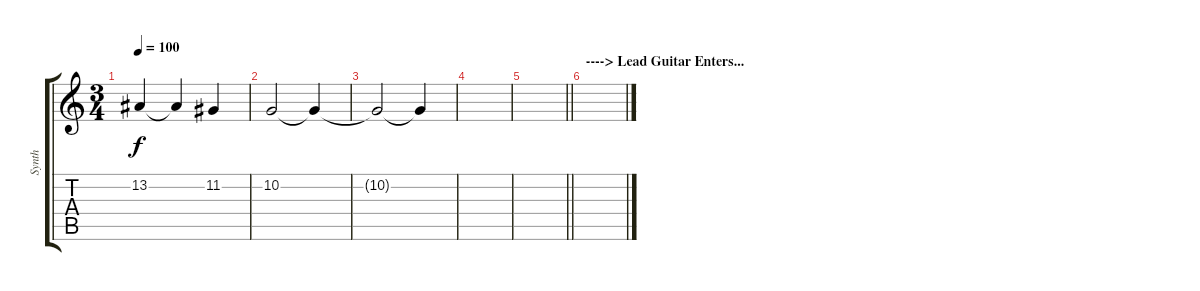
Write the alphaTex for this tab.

\track ("Synth" "Synth") {instrument synthvoice}
\staff {score tabs}
\tuning (D4 A3 F3 C3 G2 D2) {hide}
\ts (3 4)
\tempo 100
\clef g2
\ks c
13.2.4{dy f} 13.2{t}.4 11.2.4 |
10.2.2 10.2{t}.4 |
10.2{t}.2 10.2{t}.4 |
|
\barLineRight lightlight
|
\section ("" "----> Lead Guitar Enters...")
